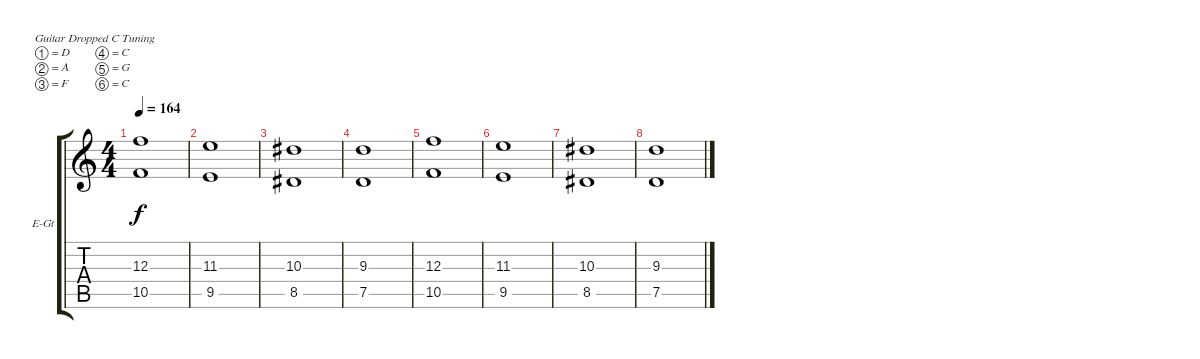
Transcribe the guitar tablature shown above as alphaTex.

\defaultSystemsLayout 4
\bracketExtendMode groupsimilarinstruments
\firstSystemTrackNameOrientation horizontal
\otherSystemsTrackNameOrientation horizontal
\track ("Guitar 1" "E-Gt") {instrument electricguitarclean}
\staff {score tabs}
\tuning (D4 A3 F3 C3 G2 C2)
\ts (4 4)
\tempo 164
\clef g2
\ks c
(10.5 12.3).1{dy f} |
(9.5 11.3).1 |
(8.5 10.3).1 |
(7.5 9.3).1 |
(10.5 12.3).1 |
(9.5 11.3).1 |
(8.5 10.3).1 |
(7.5 9.3).1
